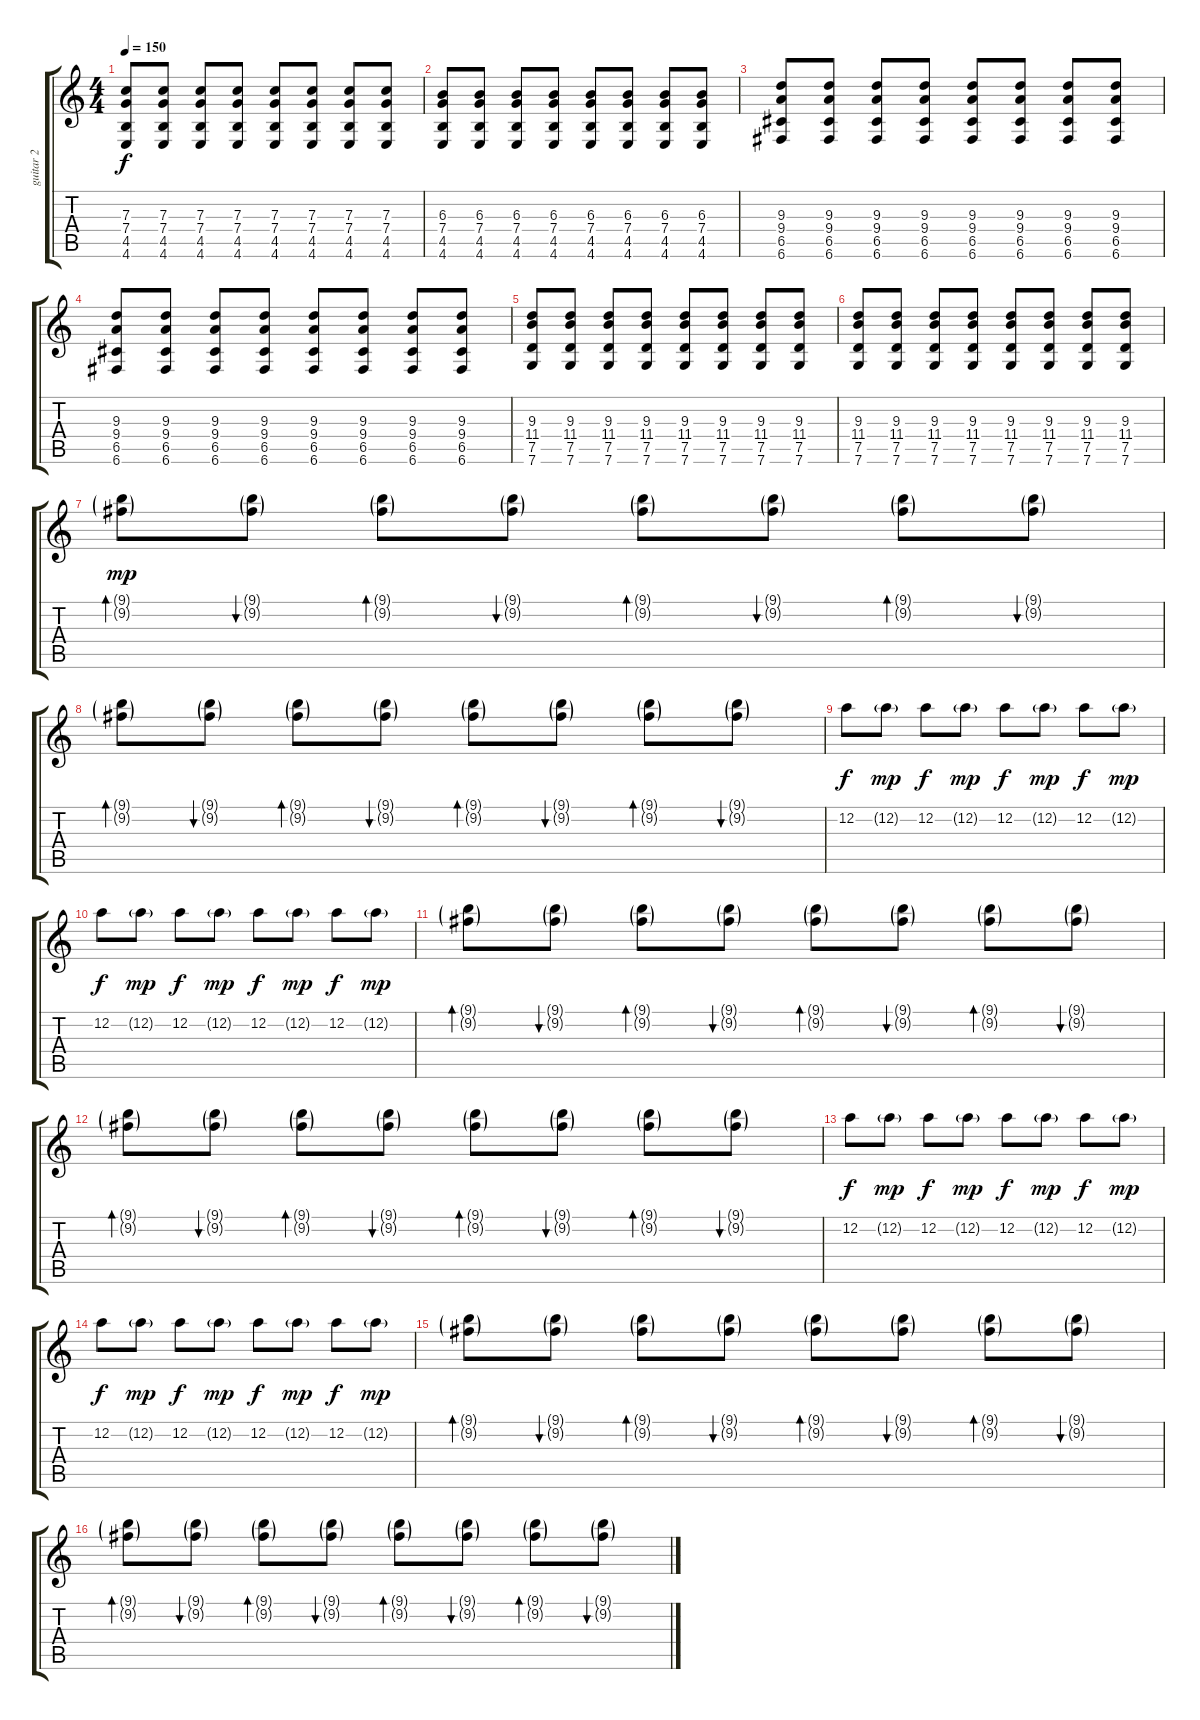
\track ("guitar 2" "guitar 2") {instrument distortionguitar}
\staff {score tabs}
\tuning (D4 A3 F3 C3 G2 C2) {hide}
\ts (4 4)
\tempo 150
\clef g2
\ks c
(7.3 7.4 4.5 4.6).8{dy f} (7.3 7.4 4.5 4.6).8 (7.3 7.4 4.5 4.6).8 (7.3 7.4 4.5 4.6).8 (7.3 7.4 4.5 4.6).8 (7.3 7.4 4.5 4.6).8 (7.3 7.4 4.5 4.6).8 (7.3 7.4 4.5 4.6).8 |
(6.3 7.4 4.5 4.6).8 (6.3 7.4 4.5 4.6).8 (6.3 7.4 4.5 4.6).8 (6.3 7.4 4.5 4.6).8 (6.3 7.4 4.5 4.6).8 (6.3 7.4 4.5 4.6).8 (6.3 7.4 4.5 4.6).8 (6.3 7.4 4.5 4.6).8 |
(9.3 9.4 6.5 6.6).8 (9.3 9.4 6.5 6.6).8 (9.3 9.4 6.5 6.6).8 (9.3 9.4 6.5 6.6).8 (9.3 9.4 6.5 6.6).8 (9.3 9.4 6.5 6.6).8 (9.3 9.4 6.5 6.6).8 (9.3 9.4 6.5 6.6).8 |
(9.3 9.4 6.5 6.6).8 (9.3 9.4 6.5 6.6).8 (9.3 9.4 6.5 6.6).8 (9.3 9.4 6.5 6.6).8 (9.3 9.4 6.5 6.6).8 (9.3 9.4 6.5 6.6).8 (9.3 9.4 6.5 6.6).8 (9.3 9.4 6.5 6.6).8 |
(9.3 11.4 7.5 7.6).8 (9.3 11.4 7.5 7.6).8 (9.3 11.4 7.5 7.6).8 (9.3 11.4 7.5 7.6).8 (9.3 11.4 7.5 7.6).8 (9.3 11.4 7.5 7.6).8 (9.3 11.4 7.5 7.6).8 (9.3 11.4 7.5 7.6).8 |
(9.3 11.4 7.5 7.6).8 (9.3 11.4 7.5 7.6).8 (9.3 11.4 7.5 7.6).8 (9.3 11.4 7.5 7.6).8 (9.3 11.4 7.5 7.6).8 (9.3 11.4 7.5 7.6).8 (9.3 11.4 7.5 7.6).8 (9.3 11.4 7.5 7.6).8 |
(9.1{g} 9.2{g}).8{bd 60 dy mp balance 16} (9.1{g} 9.2{g}).8{bu 60} (9.1{g} 9.2{g}).8{bd 60} (9.1{g} 9.2{g}).8{bu 60} (9.1{g} 9.2{g}).8{bd 60} (9.1{g} 9.2{g}).8{bu 60} (9.1{g} 9.2{g}).8{bd 60} (9.1{g} 9.2{g}).8{bu 60} |
(9.1{g} 9.2{g}).8{bd 60} (9.1{g} 9.2{g}).8{bu 60} (9.1{g} 9.2{g}).8{bd 60} (9.1{g} 9.2{g}).8{bu 60} (9.1{g} 9.2{g}).8{bd 60} (9.1{g} 9.2{g}).8{bu 60} (9.1{g} 9.2{g}).8{bd 60} (9.1{g} 9.2{g}).8{bu 60} |
12.2.8{dy f} 12.2{g}.8{dy mp} 12.2.8{dy f} 12.2{g}.8{dy mp} 12.2.8{dy f} 12.2{g}.8{dy mp} 12.2.8{dy f} 12.2{g}.8{dy mp} |
12.2.8{dy f} 12.2{g}.8{dy mp} 12.2.8{dy f} 12.2{g}.8{dy mp} 12.2.8{dy f} 12.2{g}.8{dy mp} 12.2.8{dy f} 12.2{g}.8{dy mp} |
(9.1{g} 9.2{g}).8{bd 60} (9.1{g} 9.2{g}).8{bu 60} (9.1{g} 9.2{g}).8{bd 60} (9.1{g} 9.2{g}).8{bu 60} (9.1{g} 9.2{g}).8{bd 60} (9.1{g} 9.2{g}).8{bu 60} (9.1{g} 9.2{g}).8{bd 60} (9.1{g} 9.2{g}).8{bu 60} |
(9.1{g} 9.2{g}).8{bd 60} (9.1{g} 9.2{g}).8{bu 60} (9.1{g} 9.2{g}).8{bd 60} (9.1{g} 9.2{g}).8{bu 60} (9.1{g} 9.2{g}).8{bd 60} (9.1{g} 9.2{g}).8{bu 60} (9.1{g} 9.2{g}).8{bd 60} (9.1{g} 9.2{g}).8{bu 60} |
12.2.8{dy f} 12.2{g}.8{dy mp} 12.2.8{dy f} 12.2{g}.8{dy mp} 12.2.8{dy f} 12.2{g}.8{dy mp} 12.2.8{dy f} 12.2{g}.8{dy mp} |
12.2.8{dy f} 12.2{g}.8{dy mp} 12.2.8{dy f} 12.2{g}.8{dy mp} 12.2.8{dy f} 12.2{g}.8{dy mp} 12.2.8{dy f} 12.2{g}.8{dy mp} |
(9.1{g} 9.2{g}).8{bd 60} (9.1{g} 9.2{g}).8{bu 60} (9.1{g} 9.2{g}).8{bd 60} (9.1{g} 9.2{g}).8{bu 60} (9.1{g} 9.2{g}).8{bd 60} (9.1{g} 9.2{g}).8{bu 60} (9.1{g} 9.2{g}).8{bd 60} (9.1{g} 9.2{g}).8{bu 60} |
(9.1{g} 9.2{g}).8{bd 60} (9.1{g} 9.2{g}).8{bu 60} (9.1{g} 9.2{g}).8{bd 60} (9.1{g} 9.2{g}).8{bu 60} (9.1{g} 9.2{g}).8{bd 60} (9.1{g} 9.2{g}).8{bu 60} (9.1{g} 9.2{g}).8{bd 60} (9.1{g} 9.2{g}).8{bu 60}
